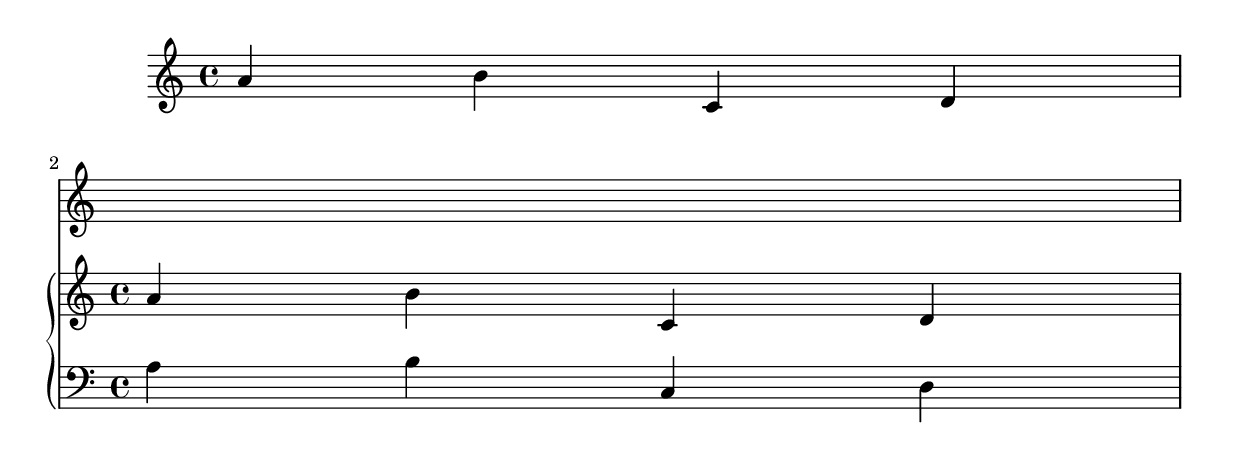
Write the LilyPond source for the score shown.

\version "2.7.39"

\header  {
texidoc = "a staff should really die, if no one's referencing it."
}
\score {
 {
    \new Staff =  "q" {
       { a' b' c' d' }
    }

    \break

    \context PianoStaff <<
      \new Staff =  "i" {
         { a' b' c' d' }
      }
      \new Staff =  "ii" {
         { \clef "bass" a b c d }
      }
    >>
  }
}
